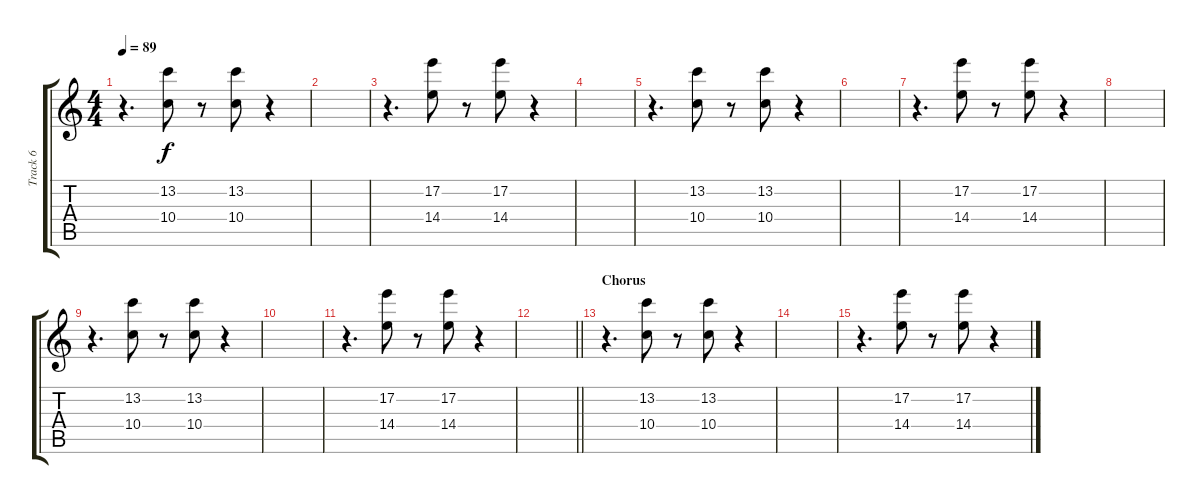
\track ("Track 6" "Track 6") {instrument acousticguitarsteel}
\staff {score tabs}
\tuning (E4 B3 G3 D3 A2 E2) {hide}
\ts (4 4)
\tempo 89
\clef g2
\ks c
r.4{d dy f} (13.2 10.4).8 r.8 (13.2 10.4).8 r.4 |
|
r.4{d} (17.2 14.4).8 r.8 (17.2 14.4).8 r.4 |
|
r.4{d} (13.2 10.4).8 r.8 (13.2 10.4).8 r.4 |
|
r.4{d} (17.2 14.4).8 r.8 (17.2 14.4).8 r.4 |
|
r.4{d} (13.2 10.4).8 r.8 (13.2 10.4).8 r.4 |
|
r.4{d} (17.2 14.4).8 r.8 (17.2 14.4).8 r.4 |
\barLineRight lightlight
|
\section ("" "Chorus")
r.4{d} (13.2 10.4).8 r.8 (13.2 10.4).8 r.4 |
|
r.4{d} (17.2 14.4).8 r.8 (17.2 14.4).8 r.4
